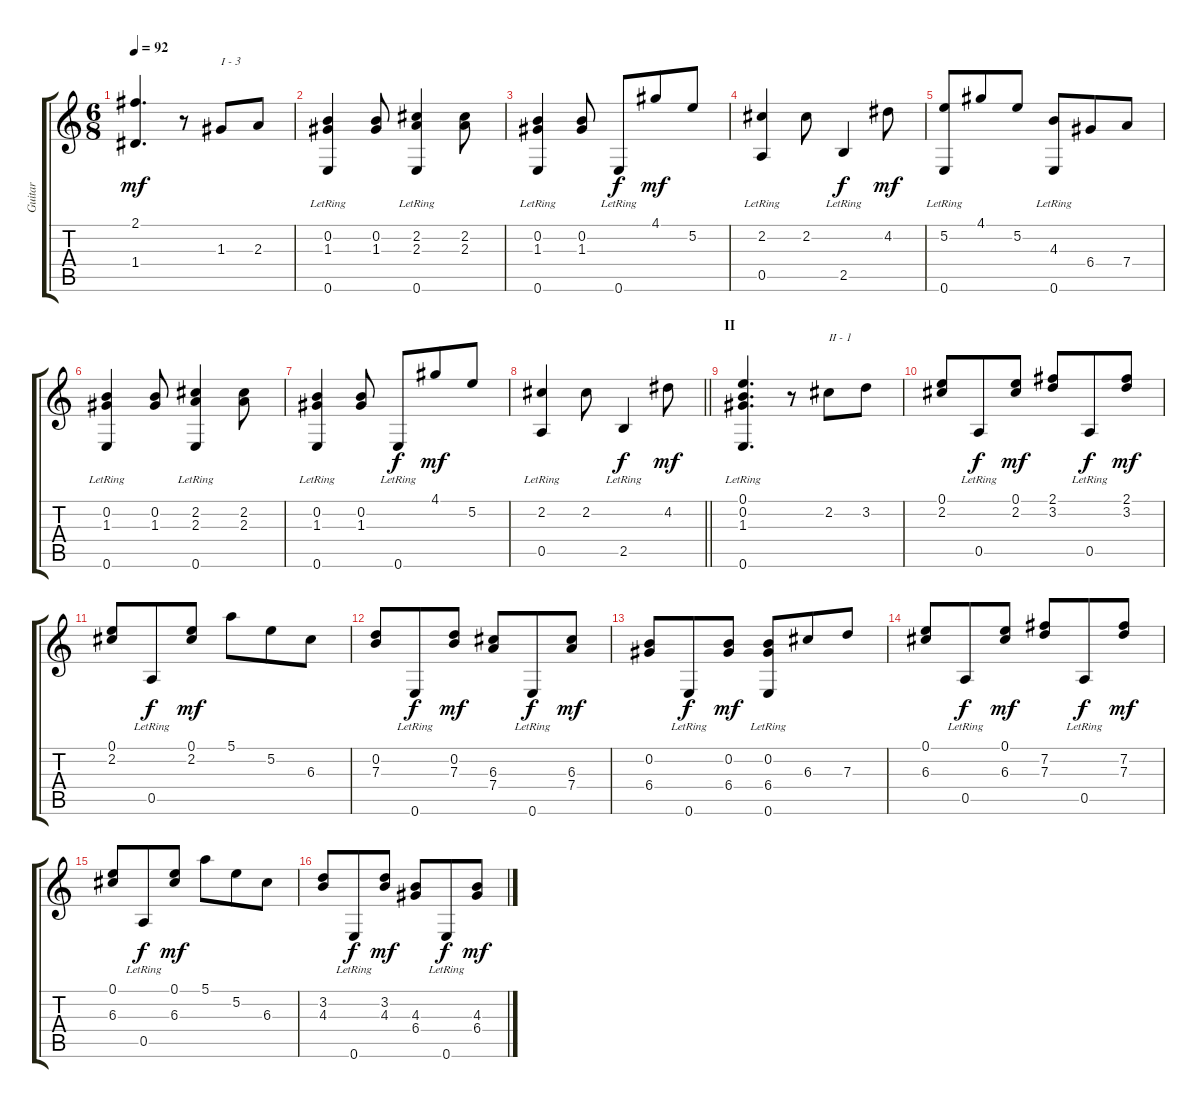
\track ("Guitar" "Guitar") {instrument acousticguitarnylon}
\staff {score tabs}
\tuning (E4 B3 G3 D3 A2 E2) {hide}
\ts (6 8)
\tempo 92
\clef g2
\ks c
(2.1 1.4).4{d dy mf} r.8 1.3.8{txt "I - 3"} 2.3.8 |
(0.2 1.3 0.6{lr}).4 (0.2 1.3).8 (2.2 2.3 0.6{lr}).4 (2.2 2.3).8 |
(0.2 1.3 0.6{lr}).4 (0.2 1.3).8 0.6{lr}.8{dy f} 4.1.8{dy mf} 5.2.8 |
(2.2 0.5{lr}).4 2.2.8 2.5{lr}.4{dy f} 4.2.8{dy mf} |
(5.2 0.6{lr}).8 4.1.8 5.2.8 (4.3 0.6{lr}).8 6.4.8 7.4.8 |
(0.2 1.3 0.6{lr}).4 (0.2 1.3).8 (2.2 2.3 0.6{lr}).4 (2.2 2.3).8 |
(0.2 1.3 0.6{lr}).4 (0.2 1.3).8 0.6{lr}.8{dy f} 4.1.8{dy mf} 5.2.8 |
\barLineRight lightlight
(2.2 0.5{lr}).4 2.2.8 2.5{lr}.4{dy f} 4.2.8{dy mf} |
\section ("" "II")
(0.1 0.2 1.3 0.6{lr}).4{d} r.8 2.2.8{txt "II - 1"} 3.2.8 |
(0.1 2.2).8 0.5{lr}.8{dy f} (0.1 2.2).8{dy mf} (2.1 3.2).8 0.5{lr}.8{dy f} (2.1 3.2).8{dy mf} |
(0.1 2.2).8 0.5{lr}.8{dy f} (0.1 2.2).8{dy mf} 5.1.8 5.2.8 6.3.8 |
(0.2 7.3).8 0.6{lr}.8{dy f} (0.2 7.3).8{dy mf} (6.3 7.4).8 0.6{lr}.8{dy f} (6.3 7.4).8{dy mf} |
(0.2 6.4).8 0.6{lr}.8{dy f} (0.2 6.4).8{dy mf} (0.2 6.4 0.6{lr}).8 6.3.8 7.3.8 |
(0.1 6.3).8 0.5{lr}.8{dy f} (0.1 6.3).8{dy mf} (7.2 7.3).8 0.5{lr}.8{dy f} (7.2 7.3).8{dy mf} |
(0.1 6.3).8 0.5{lr}.8{dy f} (0.1 6.3).8{dy mf} 5.1.8 5.2.8 6.3.8 |
(3.2 4.3).8 0.6{lr}.8{dy f} (3.2 4.3).8{dy mf} (4.3 6.4).8 0.6{lr}.8{dy f} (4.3 6.4).8{dy mf}
